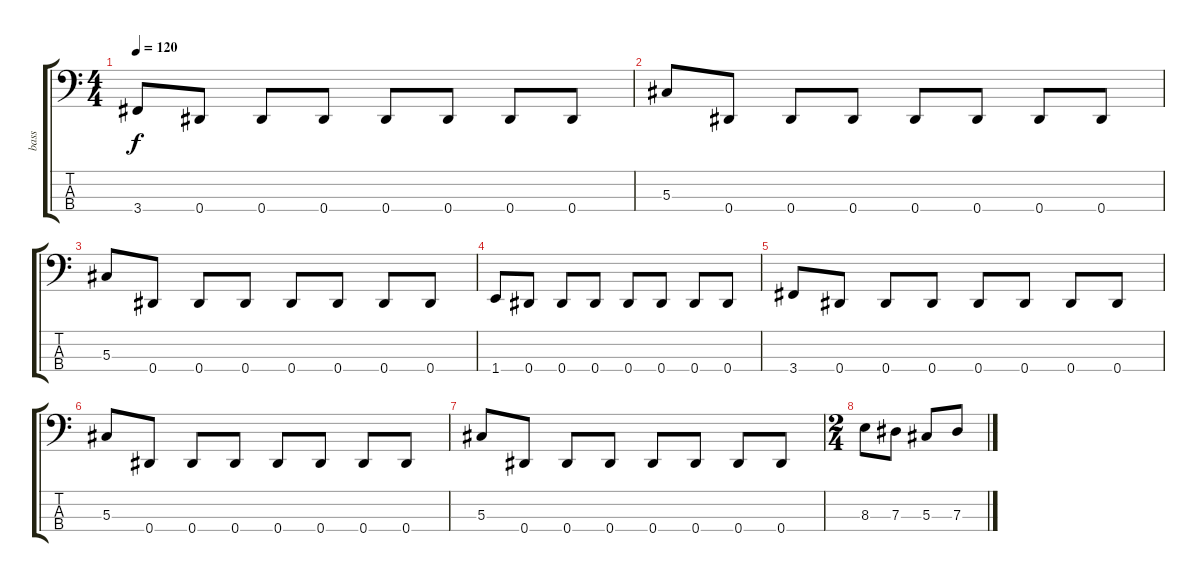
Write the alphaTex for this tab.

\track ("bass" "bass") {instrument electricbasspick}
\staff {score tabs}
\tuning (Gb2 Db2 Ab1 Eb1) {hide}
\ts (4 4)
\tempo 120
\clef f4
\ks c
3.4.8{dy f} 0.4.8 0.4.8 0.4.8 0.4.8 0.4.8 0.4.8 0.4.8 |
5.3.8 0.4.8 0.4.8 0.4.8 0.4.8 0.4.8 0.4.8 0.4.8 |
5.3.8 0.4.8 0.4.8 0.4.8 0.4.8 0.4.8 0.4.8 0.4.8 |
1.4.8 0.4.8 0.4.8 0.4.8 0.4.8 0.4.8 0.4.8 0.4.8 |
3.4.8 0.4.8 0.4.8 0.4.8 0.4.8 0.4.8 0.4.8 0.4.8 |
5.3.8 0.4.8 0.4.8 0.4.8 0.4.8 0.4.8 0.4.8 0.4.8 |
5.3.8 0.4.8 0.4.8 0.4.8 0.4.8 0.4.8 0.4.8 0.4.8 |
\ts (2 4)
8.3.8 7.3.8 5.3.8 7.3.8
